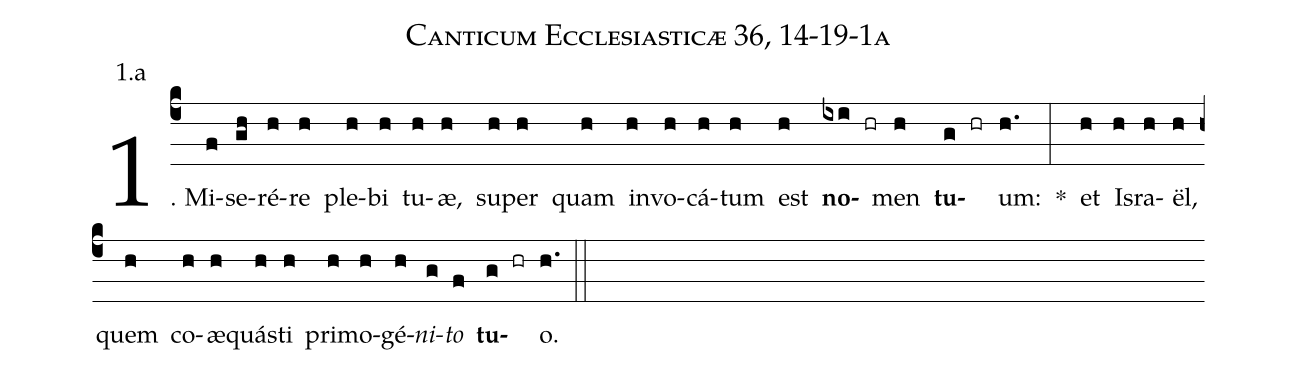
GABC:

name: Canticum Ecclesiasticæ 36, 14-19-1a;
annotation: 1.a;
%%
(c4)1. Mi(f)se(gh)ré(h)re(h) ple(h)bi(h) tu(h)æ,(h) su(h)per(h) quam(h) in(h)vo(h)cá(h)tum(h) est(h) <b>no</b>(ixi hr)men(h) <b>tu</b>(g hr)um:(h.) *(:) et(h) Is(h)ra(h)ël,(h) quem(h) co(h)æ(h)quás(h)ti(h) pri(h)mo(h)gé(h)<i>ni</i>(g)<i>to</i>(f) <b>tu</b>(g hr)o.(h.) (::)
